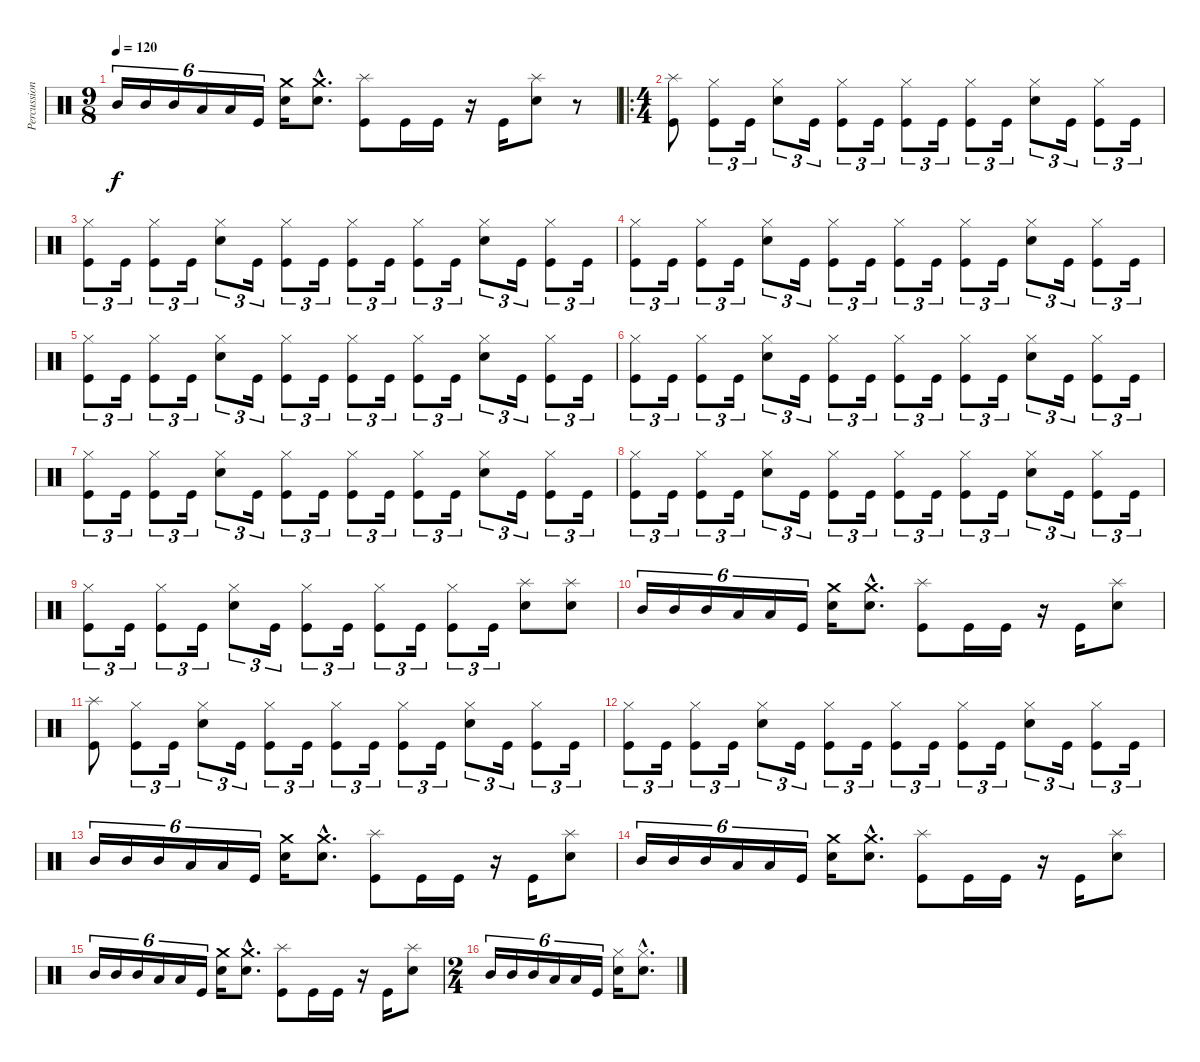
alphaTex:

\track ("Percussions" "Percussion") {instrument percussion}
\staff {score}
\articulation defaults
\ts (9 8)
\tempo 120
\clef neutral
\ks c "Mid Tom (hit)".16{tu (6 4) dy f} "Mid Tom (hit)".16{tu (6 4)} "Mid Tom (hit)".16{tu (6 4)} "Low Tom (hit)".16{tu (6 4)} "Low Tom (hit)".16{tu (6 4)} "Kick (hit)".16{tu (6 4)}
("Electric Snare (hit)" "Crash medium (hit)").16 ("Electric Snare (hit)"{hac} "Crash medium (hit)"{hac}).8{d} ("Kick (hit)" "Splash (hit)").8 "Kick (hit)".16 "Kick (hit)".16 r.16 "Kick (hit)".16 ("Electric Snare (hit)" "Splash (hit)").8 r.8 |
\ro
\ts (4 4)
("Kick (hit)" "Splash (hit)").8 ("Kick (hit)" "Hi-Hat (closed)").8{tu (3 2)} "Kick (hit)".16{tu (3 2)} ("Electric Snare (hit)" "Hi-Hat (closed)").8{tu (3 2)} "Kick (hit)".16{tu (3 2)} ("Kick (hit)" "Hi-Hat (closed)").8{tu (3 2)} "Kick (hit)".16{tu (3 2)} ("Kick (hit)" "Hi-Hat (closed)").8{tu (3 2)} "Kick (hit)".16{tu (3 2)} ("Kick (hit)" "Hi-Hat (closed)").8{tu (3 2)} "Kick (hit)".16{tu (3 2)} ("Electric Snare (hit)" "Hi-Hat (closed)").8{tu (3 2)} "Kick (hit)".16{tu (3 2)} ("Kick (hit)" "Hi-Hat (closed)").8{tu (3 2)} "Kick (hit)".16{tu (3 2)} |
("Kick (hit)" "Hi-Hat (closed)").8{tu (3 2)} "Kick (hit)".16{tu (3 2)} ("Kick (hit)" "Hi-Hat (closed)").8{tu (3 2)} "Kick (hit)".16{tu (3 2)} ("Electric Snare (hit)" "Hi-Hat (closed)").8{tu (3 2)} "Kick (hit)".16{tu (3 2)} ("Kick (hit)" "Hi-Hat (closed)").8{tu (3 2)} "Kick (hit)".16{tu (3 2)} ("Kick (hit)" "Hi-Hat (closed)").8{tu (3 2)} "Kick (hit)".16{tu (3 2)} ("Kick (hit)" "Hi-Hat (closed)").8{tu (3 2)} "Kick (hit)".16{tu (3 2)} ("Electric Snare (hit)" "Hi-Hat (closed)").8{tu (3 2)} "Kick (hit)".16{tu (3 2)} ("Kick (hit)" "Hi-Hat (closed)").8{tu (3 2)} "Kick (hit)".16{tu (3 2)} |
("Kick (hit)" "Hi-Hat (closed)").8{tu (3 2)} "Kick (hit)".16{tu (3 2)} ("Kick (hit)" "Hi-Hat (closed)").8{tu (3 2)} "Kick (hit)".16{tu (3 2)} ("Electric Snare (hit)" "Hi-Hat (closed)").8{tu (3 2)} "Kick (hit)".16{tu (3 2)} ("Kick (hit)" "Hi-Hat (closed)").8{tu (3 2)} "Kick (hit)".16{tu (3 2)} ("Kick (hit)" "Hi-Hat (closed)").8{tu (3 2)} "Kick (hit)".16{tu (3 2)} ("Kick (hit)" "Hi-Hat (closed)").8{tu (3 2)} "Kick (hit)".16{tu (3 2)} ("Electric Snare (hit)" "Hi-Hat (closed)").8{tu (3 2)} "Kick (hit)".16{tu (3 2)} ("Kick (hit)" "Hi-Hat (closed)").8{tu (3 2)} "Kick (hit)".16{tu (3 2)} |
("Kick (hit)" "Hi-Hat (closed)").8{tu (3 2)} "Kick (hit)".16{tu (3 2)} ("Kick (hit)" "Hi-Hat (closed)").8{tu (3 2)} "Kick (hit)".16{tu (3 2)} ("Electric Snare (hit)" "Hi-Hat (closed)").8{tu (3 2)} "Kick (hit)".16{tu (3 2)} ("Kick (hit)" "Hi-Hat (closed)").8{tu (3 2)} "Kick (hit)".16{tu (3 2)} ("Kick (hit)" "Hi-Hat (closed)").8{tu (3 2)} "Kick (hit)".16{tu (3 2)} ("Kick (hit)" "Hi-Hat (closed)").8{tu (3 2)} "Kick (hit)".16{tu (3 2)} ("Electric Snare (hit)" "Hi-Hat (closed)").8{tu (3 2)} "Kick (hit)".16{tu (3 2)} ("Kick (hit)" "Hi-Hat (closed)").8{tu (3 2)} "Kick (hit)".16{tu (3 2)} |
("Kick (hit)" "Hi-Hat (closed)").8{tu (3 2)} "Kick (hit)".16{tu (3 2)} ("Kick (hit)" "Hi-Hat (closed)").8{tu (3 2)} "Kick (hit)".16{tu (3 2)} ("Electric Snare (hit)" "Hi-Hat (closed)").8{tu (3 2)} "Kick (hit)".16{tu (3 2)} ("Kick (hit)" "Hi-Hat (closed)").8{tu (3 2)} "Kick (hit)".16{tu (3 2)} ("Kick (hit)" "Hi-Hat (closed)").8{tu (3 2)} "Kick (hit)".16{tu (3 2)} ("Kick (hit)" "Hi-Hat (closed)").8{tu (3 2)} "Kick (hit)".16{tu (3 2)} ("Electric Snare (hit)" "Hi-Hat (closed)").8{tu (3 2)} "Kick (hit)".16{tu (3 2)} ("Kick (hit)" "Hi-Hat (closed)").8{tu (3 2)} "Kick (hit)".16{tu (3 2)} |
("Kick (hit)" "Hi-Hat (closed)").8{tu (3 2)} "Kick (hit)".16{tu (3 2)} ("Kick (hit)" "Hi-Hat (closed)").8{tu (3 2)} "Kick (hit)".16{tu (3 2)} ("Electric Snare (hit)" "Hi-Hat (closed)").8{tu (3 2)} "Kick (hit)".16{tu (3 2)} ("Kick (hit)" "Hi-Hat (closed)").8{tu (3 2)} "Kick (hit)".16{tu (3 2)} ("Kick (hit)" "Hi-Hat (closed)").8{tu (3 2)} "Kick (hit)".16{tu (3 2)} ("Kick (hit)" "Hi-Hat (closed)").8{tu (3 2)} "Kick (hit)".16{tu (3 2)} ("Electric Snare (hit)" "Hi-Hat (closed)").8{tu (3 2)} "Kick (hit)".16{tu (3 2)} ("Kick (hit)" "Hi-Hat (closed)").8{tu (3 2)} "Kick (hit)".16{tu (3 2)} |
("Kick (hit)" "Hi-Hat (closed)").8{tu (3 2)} "Kick (hit)".16{tu (3 2)} ("Kick (hit)" "Hi-Hat (closed)").8{tu (3 2)} "Kick (hit)".16{tu (3 2)} ("Electric Snare (hit)" "Hi-Hat (closed)").8{tu (3 2)} "Kick (hit)".16{tu (3 2)} ("Kick (hit)" "Hi-Hat (closed)").8{tu (3 2)} "Kick (hit)".16{tu (3 2)} ("Kick (hit)" "Hi-Hat (closed)").8{tu (3 2)} "Kick (hit)".16{tu (3 2)} ("Kick (hit)" "Hi-Hat (closed)").8{tu (3 2)} "Kick (hit)".16{tu (3 2)} ("Electric Snare (hit)" "Hi-Hat (closed)").8{tu (3 2)} "Kick (hit)".16{tu (3 2)} ("Kick (hit)" "Hi-Hat (closed)").8{tu (3 2)} "Kick (hit)".16{tu (3 2)} |
("Kick (hit)" "Hi-Hat (closed)").8{tu (3 2)} "Kick (hit)".16{tu (3 2)} ("Kick (hit)" "Hi-Hat (closed)").8{tu (3 2)} "Kick (hit)".16{tu (3 2)} ("Electric Snare (hit)" "Hi-Hat (closed)").8{tu (3 2)} "Kick (hit)".16{tu (3 2)} ("Kick (hit)" "Hi-Hat (closed)").8{tu (3 2)} "Kick (hit)".16{tu (3 2)} ("Kick (hit)" "Hi-Hat (closed)").8{tu (3 2)} "Kick (hit)".16{tu (3 2)} ("Kick (hit)" "Hi-Hat (closed)").8{tu (3 2)} "Kick (hit)".16{tu (3 2)} ("Electric Snare (hit)" "Splash (hit)").8 ("Electric Snare (hit)" "Splash (hit)").8 |
"Mid Tom (hit)".16{tu (6 4)} "Mid Tom (hit)".16{tu (6 4)} "Mid Tom (hit)".16{tu (6 4)} "Low Tom (hit)".16{tu (6 4)} "Low Tom (hit)".16{tu (6 4)} "Kick (hit)".16{tu (6 4)} ("Electric Snare (hit)" "Crash medium (hit)").16 ("Electric Snare (hit)"{hac} "Crash medium (hit)"{hac}).8{d} ("Kick (hit)" "Splash (hit)").8 "Kick (hit)".16 "Kick (hit)".16 r.16 "Kick (hit)".16 ("Electric Snare (hit)" "Splash (hit)").8 |
("Kick (hit)" "Splash (hit)").8 ("Kick (hit)" "Hi-Hat (closed)").8{tu (3 2)} "Kick (hit)".16{tu (3 2)} ("Electric Snare (hit)" "Hi-Hat (closed)").8{tu (3 2)} "Kick (hit)".16{tu (3 2)} ("Kick (hit)" "Hi-Hat (closed)").8{tu (3 2)} "Kick (hit)".16{tu (3 2)} ("Kick (hit)" "Hi-Hat (closed)").8{tu (3 2)} "Kick (hit)".16{tu (3 2)} ("Kick (hit)" "Hi-Hat (closed)").8{tu (3 2)} "Kick (hit)".16{tu (3 2)} ("Electric Snare (hit)" "Hi-Hat (closed)").8{tu (3 2)} "Kick (hit)".16{tu (3 2)} ("Kick (hit)" "Hi-Hat (closed)").8{tu (3 2)} "Kick (hit)".16{tu (3 2)} |
("Kick (hit)" "Hi-Hat (closed)").8{tu (3 2)} "Kick (hit)".16{tu (3 2)} ("Kick (hit)" "Hi-Hat (closed)").8{tu (3 2)} "Kick (hit)".16{tu (3 2)} ("Electric Snare (hit)" "Hi-Hat (closed)").8{tu (3 2)} "Kick (hit)".16{tu (3 2)} ("Kick (hit)" "Hi-Hat (closed)").8{tu (3 2)} "Kick (hit)".16{tu (3 2)} ("Kick (hit)" "Hi-Hat (closed)").8{tu (3 2)} "Kick (hit)".16{tu (3 2)} ("Kick (hit)" "Hi-Hat (closed)").8{tu (3 2)} "Kick (hit)".16{tu (3 2)} ("Electric Snare (hit)" "Hi-Hat (closed)").8{tu (3 2)} "Kick (hit)".16{tu (3 2)} ("Kick (hit)" "Hi-Hat (closed)").8{tu (3 2)} "Kick (hit)".16{tu (3 2)} |
"Mid Tom (hit)".16{tu (6 4)} "Mid Tom (hit)".16{tu (6 4)} "Mid Tom (hit)".16{tu (6 4)} "Low Tom (hit)".16{tu (6 4)} "Low Tom (hit)".16{tu (6 4)} "Kick (hit)".16{tu (6 4)} ("Electric Snare (hit)" "Crash medium (hit)").16 ("Electric Snare (hit)"{hac} "Crash medium (hit)"{hac}).8{d} ("Kick (hit)" "Splash (hit)").8 "Kick (hit)".16 "Kick (hit)".16 r.16 "Kick (hit)".16 ("Electric Snare (hit)" "Splash (hit)").8 |
"Mid Tom (hit)".16{tu (6 4)} "Mid Tom (hit)".16{tu (6 4)} "Mid Tom (hit)".16{tu (6 4)} "Low Tom (hit)".16{tu (6 4)} "Low Tom (hit)".16{tu (6 4)} "Kick (hit)".16{tu (6 4)} ("Electric Snare (hit)" "Crash medium (hit)").16 ("Electric Snare (hit)"{hac} "Crash medium (hit)"{hac}).8{d} ("Kick (hit)" "Splash (hit)").8 "Kick (hit)".16 "Kick (hit)".16 r.16 "Kick (hit)".16 ("Electric Snare (hit)" "Splash (hit)").8 |
"Mid Tom (hit)".16{tu (6 4)} "Mid Tom (hit)".16{tu (6 4)} "Mid Tom (hit)".16{tu (6 4)} "Low Tom (hit)".16{tu (6 4)} "Low Tom (hit)".16{tu (6 4)} "Kick (hit)".16{tu (6 4)} ("Electric Snare (hit)" "Crash medium (hit)").16 ("Electric Snare (hit)"{hac} "Crash medium (hit)"{hac}).8{d} ("Kick (hit)" "Splash (hit)").8 "Kick (hit)".16 "Kick (hit)".16 r.16 "Kick (hit)".16 ("Electric Snare (hit)" "Splash (hit)").8 |
\ts (2 4)
"Mid Tom (hit)".16{tu (6 4)} "Mid Tom (hit)".16{tu (6 4)} "Mid Tom (hit)".16{tu (6 4)} "Low Tom (hit)".16{tu (6 4)} "Low Tom (hit)".16{tu (6 4)} "Kick (hit)".16{tu (6 4)} ("Electric Snare (hit)" "Hi-Hat (closed)").16 ("Electric Snare (hit)"{hac} "Hi-Hat (closed)"{hac}).8{d}
